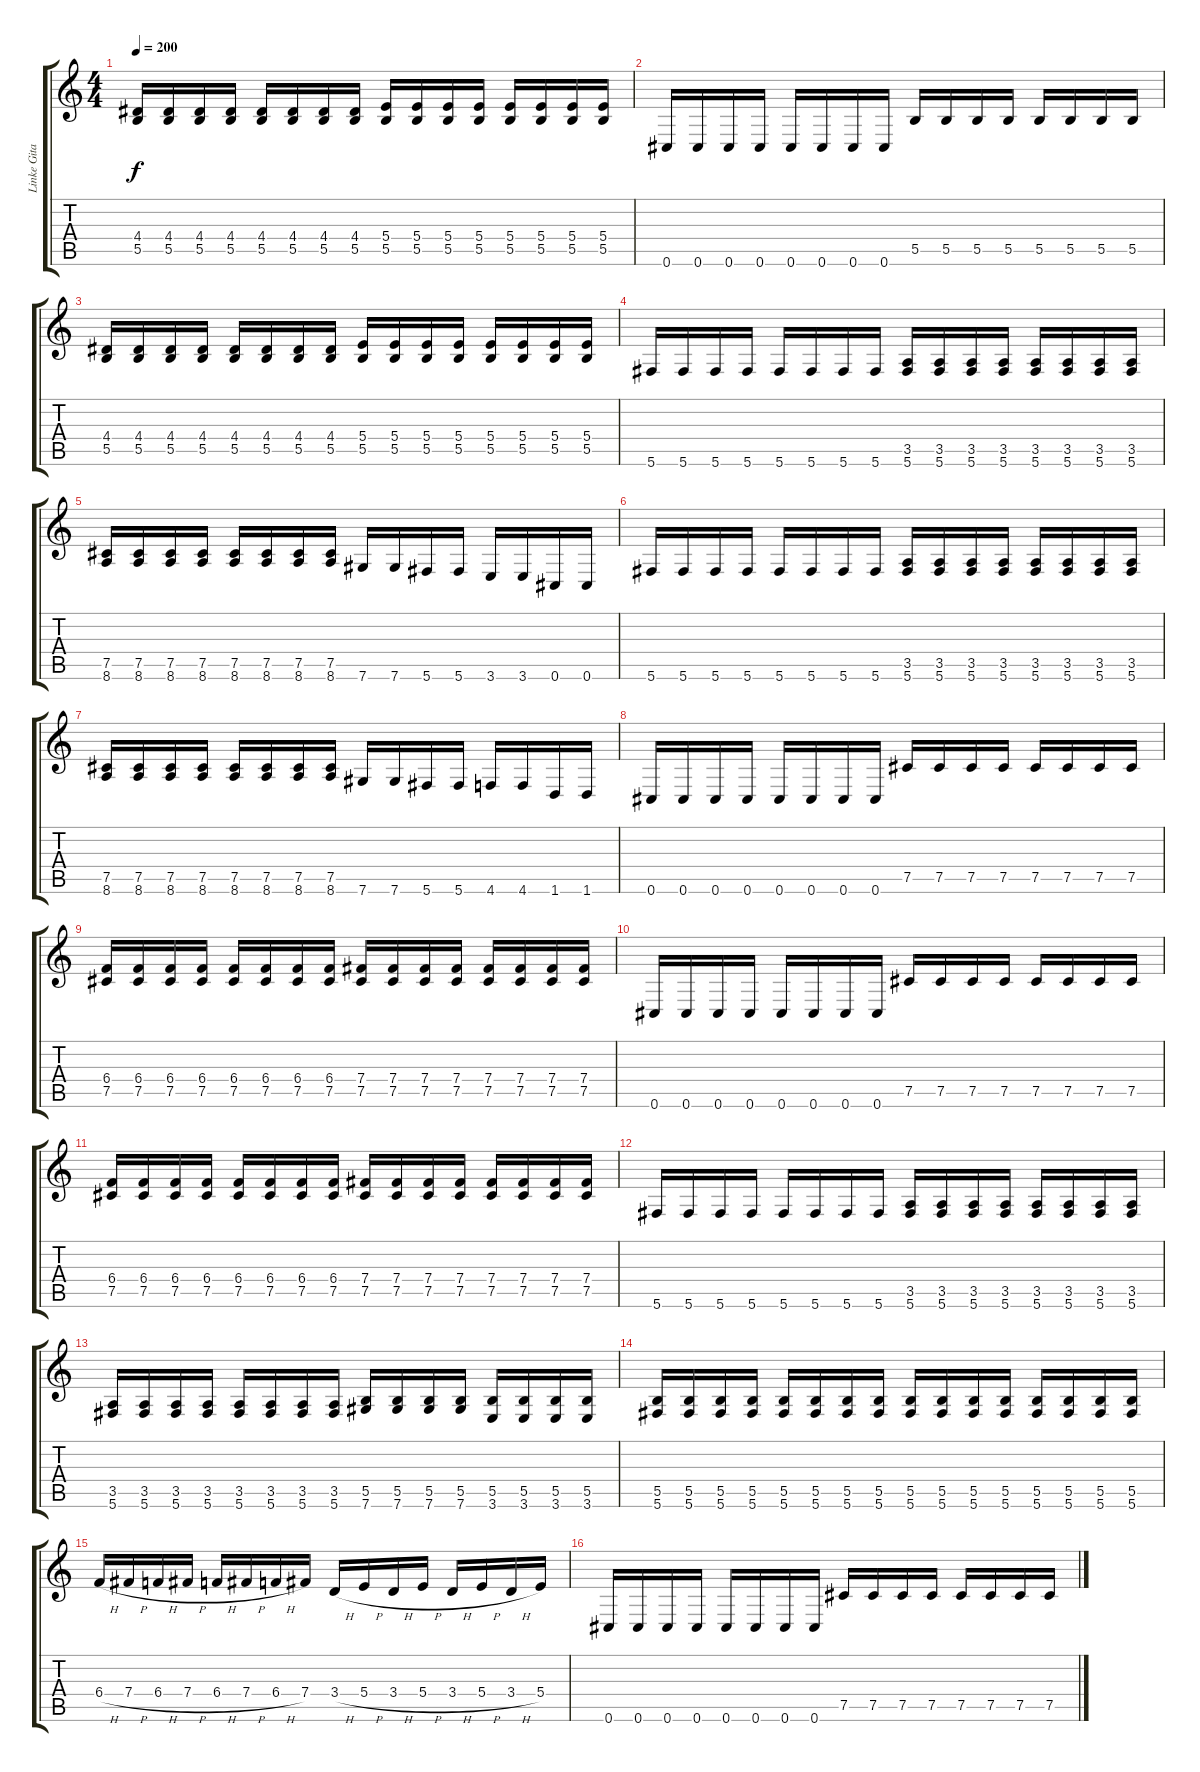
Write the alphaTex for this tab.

\track ("Linke Gitarre" "Linke Gita") {instrument distortionguitar}
\staff {score tabs}
\tuning (Db4 Ab3 E3 B2 Gb2 Db2) {hide}
\ts (4 4)
\tempo 200
\clef g2
\ks c
(4.4 5.5).16{dy f} (4.4 5.5).16 (4.4 5.5).16 (4.4 5.5).16 (4.4 5.5).16 (4.4 5.5).16 (4.4 5.5).16 (4.4 5.5).16 (5.4 5.5).16 (5.4 5.5).16 (5.4 5.5).16 (5.4 5.5).16 (5.4 5.5).16 (5.4 5.5).16 (5.4 5.5).16 (5.4 5.5).16 |
0.6.16 0.6.16 0.6.16 0.6.16 0.6.16 0.6.16 0.6.16 0.6.16 5.5.16 5.5.16 5.5.16 5.5.16 5.5.16 5.5.16 5.5.16 5.5.16 |
(4.4 5.5).16 (4.4 5.5).16 (4.4 5.5).16 (4.4 5.5).16 (4.4 5.5).16 (4.4 5.5).16 (4.4 5.5).16 (4.4 5.5).16 (5.4 5.5).16 (5.4 5.5).16 (5.4 5.5).16 (5.4 5.5).16 (5.4 5.5).16 (5.4 5.5).16 (5.4 5.5).16 (5.4 5.5).16 |
5.6.16 5.6.16 5.6.16 5.6.16 5.6.16 5.6.16 5.6.16 5.6.16 (3.5 5.6).16 (3.5 5.6).16 (3.5 5.6).16 (3.5 5.6).16 (3.5 5.6).16 (3.5 5.6).16 (3.5 5.6).16 (3.5 5.6).16 |
(7.5 8.6).16 (7.5 8.6).16 (7.5 8.6).16 (7.5 8.6).16 (7.5 8.6).16 (7.5 8.6).16 (7.5 8.6).16 (7.5 8.6).16 7.6.16 7.6.16 5.6.16 5.6.16 3.6.16 3.6.16 0.6.16 0.6.16 |
5.6.16 5.6.16 5.6.16 5.6.16 5.6.16 5.6.16 5.6.16 5.6.16 (3.5 5.6).16 (3.5 5.6).16 (3.5 5.6).16 (3.5 5.6).16 (3.5 5.6).16 (3.5 5.6).16 (3.5 5.6).16 (3.5 5.6).16 |
(7.5 8.6).16 (7.5 8.6).16 (7.5 8.6).16 (7.5 8.6).16 (7.5 8.6).16 (7.5 8.6).16 (7.5 8.6).16 (7.5 8.6).16 7.6.16 7.6.16 5.6.16 5.6.16 4.6.16 4.6.16 1.6.16 1.6.16 |
0.6.16 0.6.16 0.6.16 0.6.16 0.6.16 0.6.16 0.6.16 0.6.16 7.5.16 7.5.16 7.5.16 7.5.16 7.5.16 7.5.16 7.5.16 7.5.16 |
(6.4 7.5).16 (6.4 7.5).16 (6.4 7.5).16 (6.4 7.5).16 (6.4 7.5).16 (6.4 7.5).16 (6.4 7.5).16 (6.4 7.5).16 (7.4 7.5).16 (7.4 7.5).16 (7.4 7.5).16 (7.4 7.5).16 (7.4 7.5).16 (7.4 7.5).16 (7.4 7.5).16 (7.4 7.5).16 |
0.6.16 0.6.16 0.6.16 0.6.16 0.6.16 0.6.16 0.6.16 0.6.16 7.5.16 7.5.16 7.5.16 7.5.16 7.5.16 7.5.16 7.5.16 7.5.16 |
(6.4 7.5).16 (6.4 7.5).16 (6.4 7.5).16 (6.4 7.5).16 (6.4 7.5).16 (6.4 7.5).16 (6.4 7.5).16 (6.4 7.5).16 (7.4 7.5).16 (7.4 7.5).16 (7.4 7.5).16 (7.4 7.5).16 (7.4 7.5).16 (7.4 7.5).16 (7.4 7.5).16 (7.4 7.5).16 |
5.6.16 5.6.16 5.6.16 5.6.16 5.6.16 5.6.16 5.6.16 5.6.16 (3.5 5.6).16 (3.5 5.6).16 (3.5 5.6).16 (3.5 5.6).16 (3.5 5.6).16 (3.5 5.6).16 (3.5 5.6).16 (3.5 5.6).16 |
(3.5 5.6).16 (3.5 5.6).16 (3.5 5.6).16 (3.5 5.6).16 (3.5 5.6).16 (3.5 5.6).16 (3.5 5.6).16 (3.5 5.6).16 (5.5 7.6).16 (5.5 7.6).16 (5.5 7.6).16 (5.5 7.6).16 (5.5 3.6).16 (5.5 3.6).16 (5.5 3.6).16 (5.5 3.6).16 |
(5.5 5.6).16 (5.5 5.6).16 (5.5 5.6).16 (5.5 5.6).16 (5.5 5.6).16 (5.5 5.6).16 (5.5 5.6).16 (5.5 5.6).16 (5.5 5.6).16 (5.5 5.6).16 (5.5 5.6).16 (5.5 5.6).16 (5.5 5.6).16 (5.5 5.6).16 (5.5 5.6).16 (5.5 5.6).16 |
6.4{h}.16 7.4{h}.16 6.4{h}.16 7.4{h}.16 6.4{h}.16 7.4{h}.16 6.4{h}.16 7.4.16 3.4{h}.16 5.4{h}.16 3.4{h}.16 5.4{h}.16 3.4{h}.16 5.4{h}.16 3.4{h}.16 5.4.16 |
0.6.16 0.6.16 0.6.16 0.6.16 0.6.16 0.6.16 0.6.16 0.6.16 7.5.16 7.5.16 7.5.16 7.5.16 7.5.16 7.5.16 7.5.16 7.5.16
